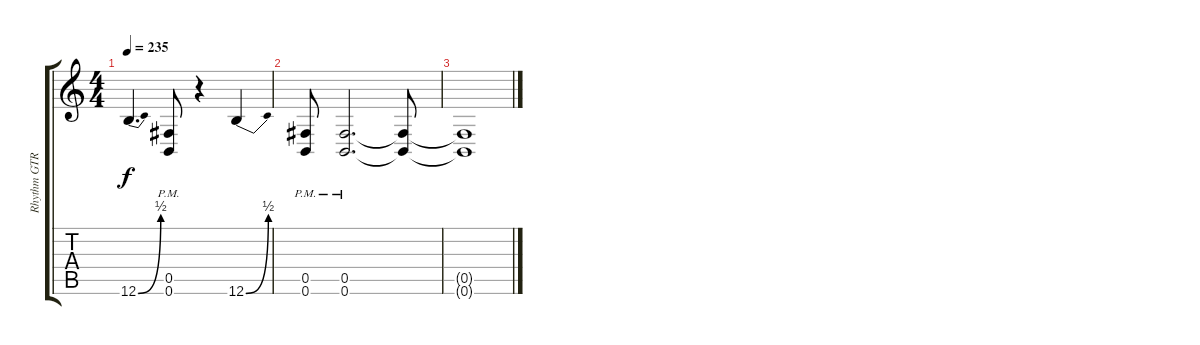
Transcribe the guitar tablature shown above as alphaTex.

\track ("Rhythm GTR R" "Rhythm GTR") {instrument overdrivenguitar}
\staff {score tabs}
\tuning (Db4 Ab3 E3 B2 Gb2 B1) {hide}
\ts (4 4)
\tempo 235
\clef g2
\ks c
12.6{be (bend 0 0 60 2)}.4{d dy f} (0.5{pm} 0.6{pm}).8 r.4 12.6{be (bend 0 0 60 2)}.4 |
(0.5{pm} 0.6{pm}).8 (0.5{pm} 0.6{pm}).2{d} (0.5{t} 0.6{t}).8 |
(0.5{t} 0.6{t}).1
